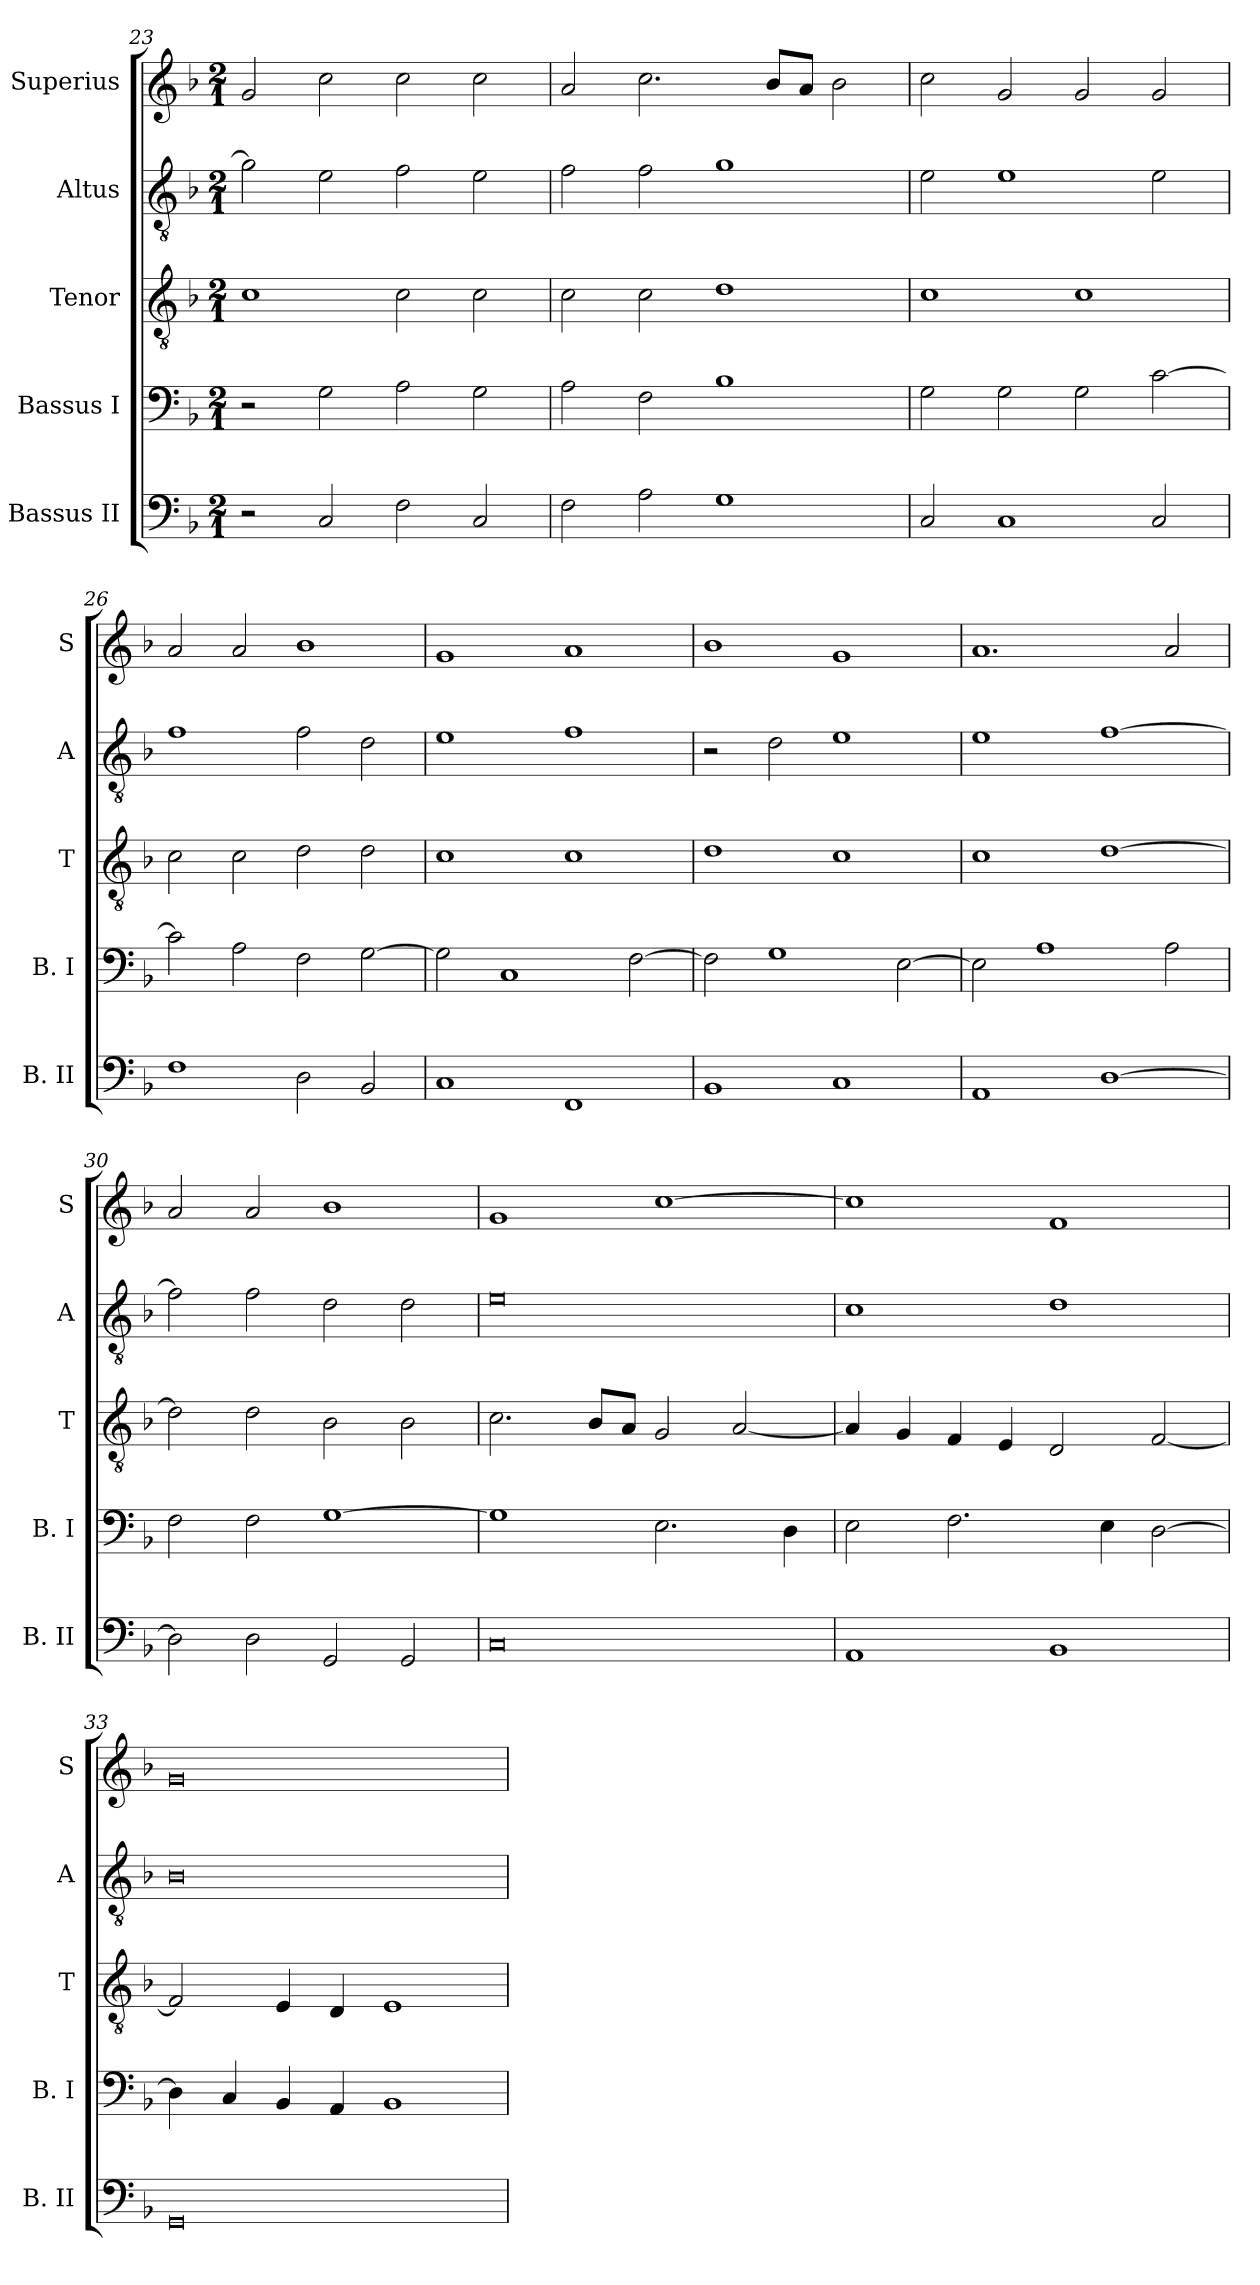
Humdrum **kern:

**kern	**kern	**kern	**kern	**kern
*part5	*part4	*part3	*part2	*part1
*staff5	*staff4	*staff3	*staff2	*staff1
*I"Bassus II	*I"Bassus I	*I"Tenor	*I"Altus	*I"Superius
*I'B. II	*I'B. I	*I'T	*I'A	*I'S
*clefF4	*clefF4	*clefGv2	*clefGv2	*clefG2
*k[b-]	*k[b-]	*k[b-]	*k[b-]	*k[b-]
*F:	*F:	*F:	*F:	*F:
*M2/1	*M2/1	*M2/1	*M2/1	*M2/1
=23	=23	=23	=23	=23
2r	2r	1c	2g]	2g
2C	2G	.	2e	2cc
2F	2A	2c	2f	2cc
2C	2G	2c	2e	2cc
=24	=24	=24	=24	=24
2F	2A	2c	2f	2a
2A	2F	2c	2f	2.cc
1G	1B-	1d	1g	.
.	.	.	.	8b-L
.	.	.	.	8aJ
.	.	.	.	2b-
=25	=25	=25	=25	=25
2C	2G	1c	2e	2cc
1C	2G	.	1e	2g
.	2G	1c	.	2g
2C	[2c	.	2e	2g
=26	=26	=26	=26	=26
1F	2c]	2c	1f	2a
.	2A	2c	.	2a
2D	2F	2d	2f	1b-
2BB-	[2G	2d	2d	.
=27	=27	=27	=27	=27
1C	2G]	1c	1e	1g
.	1C	.	.	.
1FF	.	1c	1f	1a
.	[2F	.	.	.
=28	=28	=28	=28	=28
1BB-	2F]	1d	2r	1b-
.	1G	.	2d	.
1C	.	1c	1e	1g
.	[2E	.	.	.
=29	=29	=29	=29	=29
1AA	2E]	1c	1e	1.a
.	1A	.	.	.
[1D	.	[1d	[1f	.
.	2A	.	.	2a
=30	=30	=30	=30	=30
2D]	2F	2d]	2f]	2a
2D	2F	2d	2f	2a
2GG	[1G	2B-	2d	1b-
2GG	.	2B-	2d	.
=31	=31	=31	=31	=31
0C	1G]	2.c	0e	1g
.	.	8B-L	.	.
.	.	8AJ	.	.
.	2.E	2G	.	[1cc
.	.	[2A	.	.
.	4D	.	.	.
=32	=32	=32	=32	=32
1AA	2E	4A]	1c	1cc]
.	.	4G	.	.
.	2.F	4F	.	.
.	.	4E	.	.
1BB-	.	2D	1d	1f
.	4E	.	.	.
.	[2D	[2F	.	.
=33	=33	=33	=33	=33
0GG	4D]	2F]	0B-	0g
.	4C	.	.	.
.	4BB-	4E	.	.
.	4AA	4D	.	.
.	1BB-	1E	.	.
=	=	=	=	=
*-	*-	*-	*-	*-
